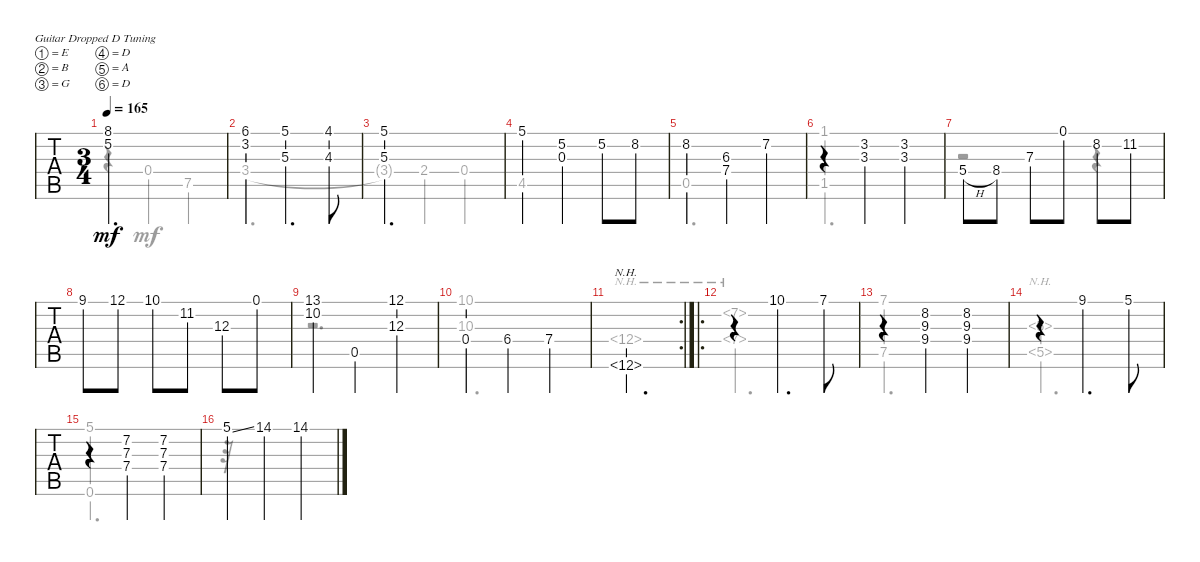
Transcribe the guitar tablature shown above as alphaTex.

\bracketExtendMode groupsimilarinstruments
\singleTrackTrackNamePolicy hidden
\multiTrackTrackNamePolicy hidden
\firstSystemTrackNameOrientation horizontal
\otherSystemsTrackNameOrientation horizontal
\track ("Untitled" "N-Gt") {instrument acousticgrandpiano}
\staff {tabs}
\tuning (E4 B3 G3 D3 A2 D2)
\displaytranspose 12
\voice
\ts (3 4)
\tempo 165
\clef g2
\ks f
(8.1 5.2).2{d dy mf} |
(6.1 3.2).4 (5.1 5.3).4{d} (4.1 4.3).8 |
(5.1 5.3).2{d} |
5.1.4 (5.2 0.3).4 5.2.8 8.2.8 |
8.2.4 (6.3 7.4).4 7.2.4 |
r.4 (3.2 3.3).4 (3.2 3.3).4 |
5.4{h}.8 8.4.8 7.3.8 0.1.8 8.2.8 11.2.8 |
9.1.8 12.1.8 10.1.8 11.2.8 12.3.8 0.1.8 |
(10.2 13.1).4 0.5.4 (12.1 12.3).4 |
0.4.4 6.4.4 7.4.4 |
\rc 2
12.6{nh}.2{d} |
\ro
\ks d
r.4 10.1.4{d} 7.1.8 |
\scale
0.162248 r.4 (9.3 9.4 8.2).4 (9.3 9.4 8.2).4 |
\scale
0.163309 r.4 9.1.4{d} 5.1.8 |
\scale
0.16972 r.4 (7.3 7.4 7.2).4 (7.3 7.4 7.2).4 |
\scale
0.205198 5.1{ss}.4 14.1.4 14.1.4
\voice
\clef g2
\ottava regular
\simile none
\ks f
r.4{dy mf} 0.4.4 7.5.4 |
3.4.2{d} |
3.4{t}.4 2.4.4 0.4.4 |
4.5.4 |
0.5.2{d} |
(1.1 1.5).2{d} |
r.2 r.4 |
|
r.2{d} |
(10.1 10.3).2{d} |
12.4{nh}.2{d} |
\ks d
(7.2{nh} 7.4{nh}).2{d} |
\scale
0.162248 (7.1 7.5).2{d} |
\scale
0.163309 (5.3{nh} 5.5{nh}).2{d} |
\scale
0.16972 (5.1 0.6).2{d} |
\scale
0.205198 r.32
